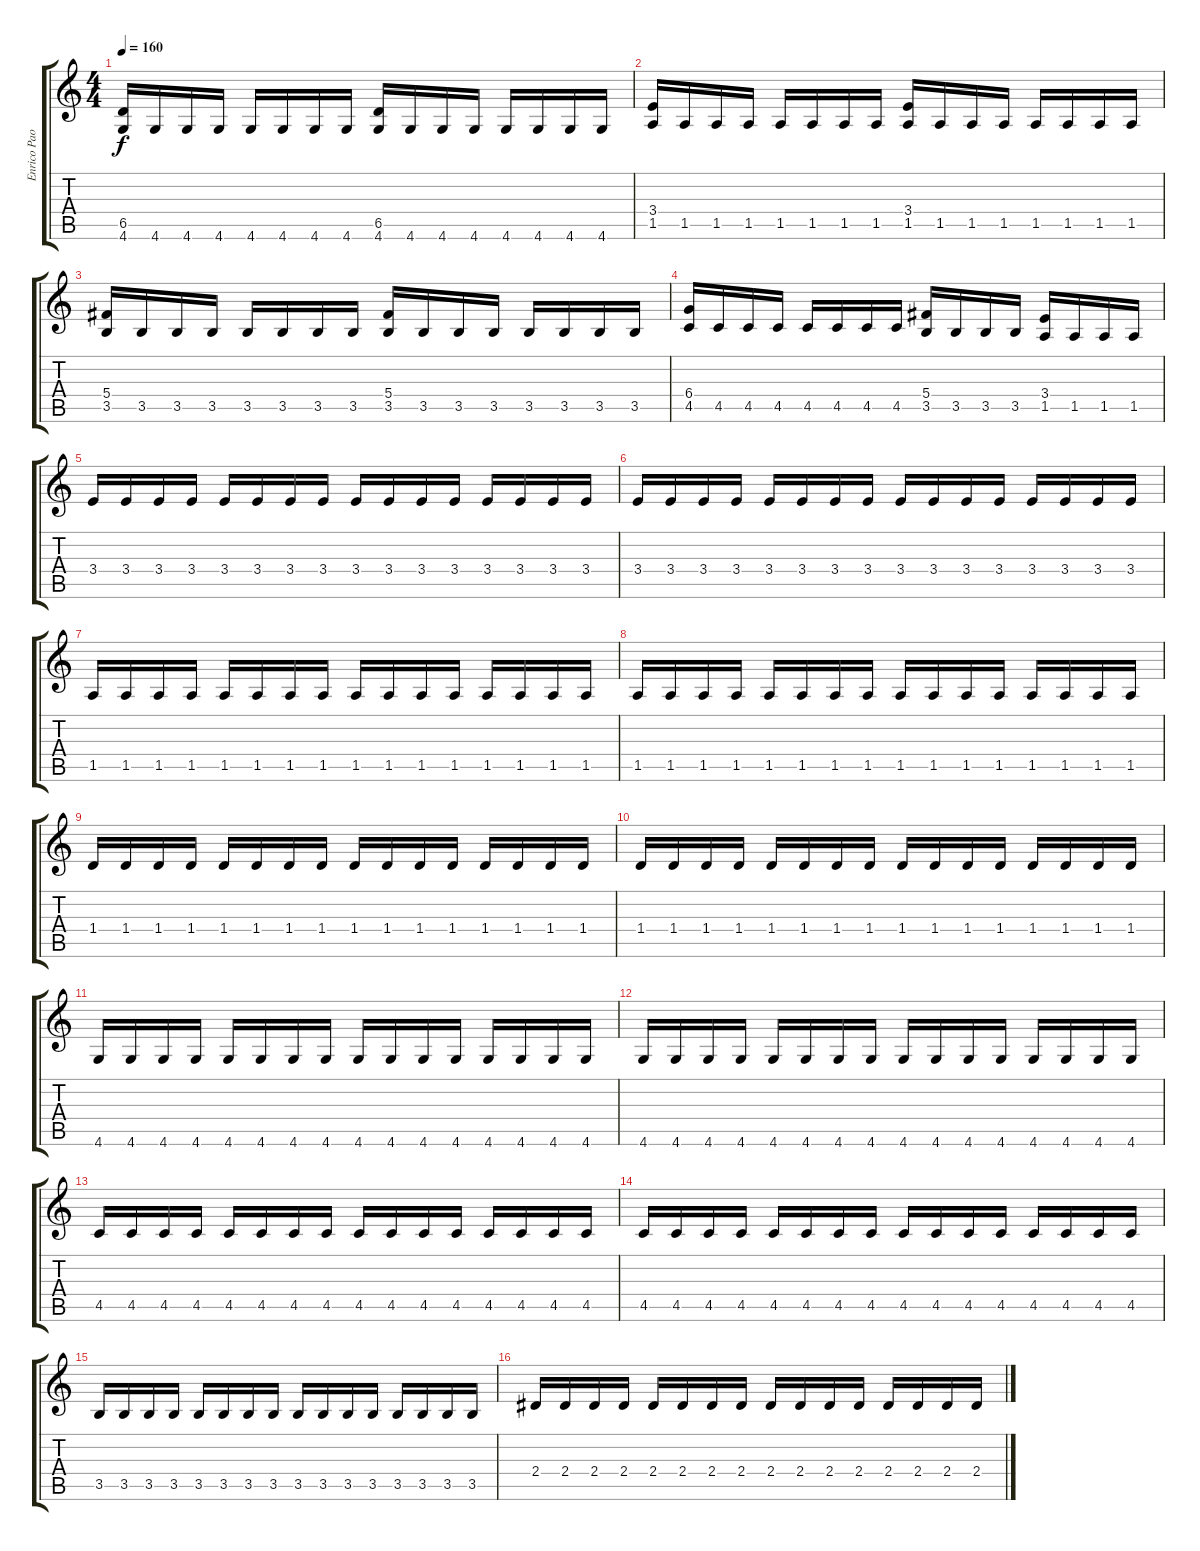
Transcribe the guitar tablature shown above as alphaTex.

\track ("Enrico Paoli" "Enrico Pao") {instrument distortionguitar}
\staff {score tabs}
\tuning (Eb4 Bb3 Gb3 Db3 Ab2 Eb2) {hide}
\ts (4 4)
\tempo 160
\clef g2
\ks c
(6.5 4.6).16{dy f} 4.6.16 4.6.16 4.6.16 4.6.16 4.6.16 4.6.16 4.6.16 (6.5 4.6).16 4.6.16 4.6.16 4.6.16 4.6.16 4.6.16 4.6.16 4.6.16 |
(3.4 1.5).16 1.5.16 1.5.16 1.5.16 1.5.16 1.5.16 1.5.16 1.5.16 (3.4 1.5).16 1.5.16 1.5.16 1.5.16 1.5.16 1.5.16 1.5.16 1.5.16 |
(5.4 3.5).16 3.5.16 3.5.16 3.5.16 3.5.16 3.5.16 3.5.16 3.5.16 (5.4 3.5).16 3.5.16 3.5.16 3.5.16 3.5.16 3.5.16 3.5.16 3.5.16 |
(6.4 4.5).16 4.5.16 4.5.16 4.5.16 4.5.16 4.5.16 4.5.16 4.5.16 (5.4 3.5).16 3.5.16 3.5.16 3.5.16 (3.4 1.5).16 1.5.16 1.5.16 1.5.16 |
3.4.16 3.4.16 3.4.16 3.4.16 3.4.16 3.4.16 3.4.16 3.4.16 3.4.16 3.4.16 3.4.16 3.4.16 3.4.16 3.4.16 3.4.16 3.4.16 |
3.4.16 3.4.16 3.4.16 3.4.16 3.4.16 3.4.16 3.4.16 3.4.16 3.4.16 3.4.16 3.4.16 3.4.16 3.4.16 3.4.16 3.4.16 3.4.16 |
1.5.16 1.5.16 1.5.16 1.5.16 1.5.16 1.5.16 1.5.16 1.5.16 1.5.16 1.5.16 1.5.16 1.5.16 1.5.16 1.5.16 1.5.16 1.5.16 |
1.5.16 1.5.16 1.5.16 1.5.16 1.5.16 1.5.16 1.5.16 1.5.16 1.5.16 1.5.16 1.5.16 1.5.16 1.5.16 1.5.16 1.5.16 1.5.16 |
1.4.16 1.4.16 1.4.16 1.4.16 1.4.16 1.4.16 1.4.16 1.4.16 1.4.16 1.4.16 1.4.16 1.4.16 1.4.16 1.4.16 1.4.16 1.4.16 |
1.4.16 1.4.16 1.4.16 1.4.16 1.4.16 1.4.16 1.4.16 1.4.16 1.4.16 1.4.16 1.4.16 1.4.16 1.4.16 1.4.16 1.4.16 1.4.16 |
4.6.16 4.6.16 4.6.16 4.6.16 4.6.16 4.6.16 4.6.16 4.6.16 4.6.16 4.6.16 4.6.16 4.6.16 4.6.16 4.6.16 4.6.16 4.6.16 |
4.6.16 4.6.16 4.6.16 4.6.16 4.6.16 4.6.16 4.6.16 4.6.16 4.6.16 4.6.16 4.6.16 4.6.16 4.6.16 4.6.16 4.6.16 4.6.16 |
4.5.16 4.5.16 4.5.16 4.5.16 4.5.16 4.5.16 4.5.16 4.5.16 4.5.16 4.5.16 4.5.16 4.5.16 4.5.16 4.5.16 4.5.16 4.5.16 |
4.5.16 4.5.16 4.5.16 4.5.16 4.5.16 4.5.16 4.5.16 4.5.16 4.5.16 4.5.16 4.5.16 4.5.16 4.5.16 4.5.16 4.5.16 4.5.16 |
3.5.16 3.5.16 3.5.16 3.5.16 3.5.16 3.5.16 3.5.16 3.5.16 3.5.16 3.5.16 3.5.16 3.5.16 3.5.16 3.5.16 3.5.16 3.5.16 |
2.4.16 2.4.16 2.4.16 2.4.16 2.4.16 2.4.16 2.4.16 2.4.16 2.4.16 2.4.16 2.4.16 2.4.16 2.4.16 2.4.16 2.4.16 2.4.16
